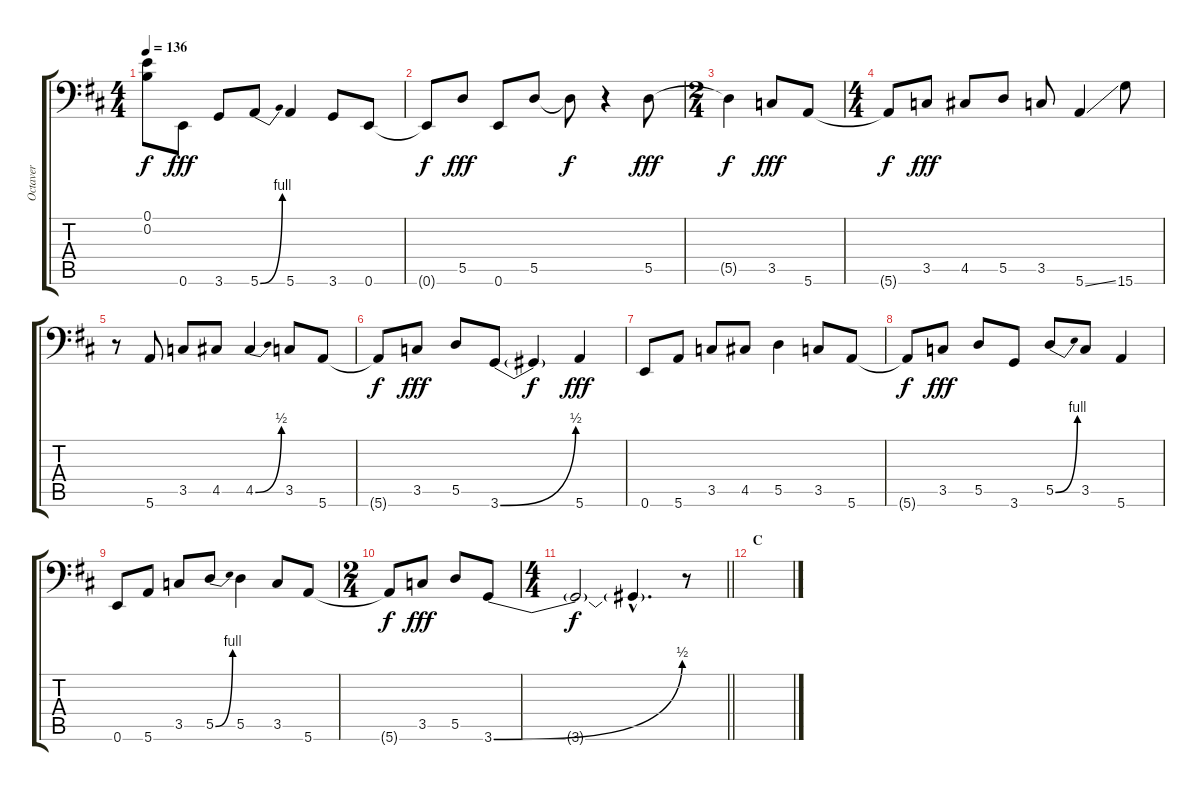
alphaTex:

\track ("Octaver" "Octaver") {instrument overdrivenguitar}
\staff {score tabs}
\tuning (E3 B2 G2 D2 A1 E1) {hide}
\ts (4 4)
\tempo 136
\clef f4
\ks d
(0.1{t} 0.2{t}).8{dy f} 0.6.8{dy fff} 3.6.8 5.6{be (bend 0 0 60 4)}.8 5.6.4 3.6.8 0.6.8 |
0.6{t}.8{dy f} 5.5.8{dy fff} 0.6.8 5.5.8 5.5{t}.8{dy f} r.4 5.5.8{dy fff} |
\ts (2 4)
5.5{t}.4{dy f} 3.5.8{dy fff} 5.6.8 |
\ts (4 4)
5.6{t}.8{dy f} 3.5.8{dy fff} 4.5.8 5.5.8 3.5.8 5.6{ss}.4 15.6.8 |
r.8 5.6.8 3.5.8 4.5.8 4.5{be (bend 0 0 60 2)}.4 3.5.8 5.6.8 |
5.6{t}.8{dy f} 3.5.8{dy fff} 5.5.8 3.6{be (bend 0 0 60 2)}.8 3.6{t}.4{dy f} 5.6.4{dy fff} |
0.6.8 5.6.8 3.5.8 4.5.8 5.5.4 3.5.8 5.6.8 |
5.6{t}.8{dy f} 3.5.8{dy fff} 5.5.8 3.6.8 5.5{be (bend 0 0 60 4)}.8 3.5.8 5.6.4 |
0.6.8 5.6.8 3.5.8 5.5{be (bend 0 0 60 4)}.8 5.5.4 3.5.8 5.6.8 |
\ts (2 4)
5.6{t}.8{dy f} 3.5.8{dy fff} 5.5.8 3.6{be (bend 0 0 60 2)}.8 |
\ts (4 4)
\barLineRight lightlight
3.6{t}.2{dy f} 3.6{hac t}.4{d} r.8 |
\section ("" "C")
